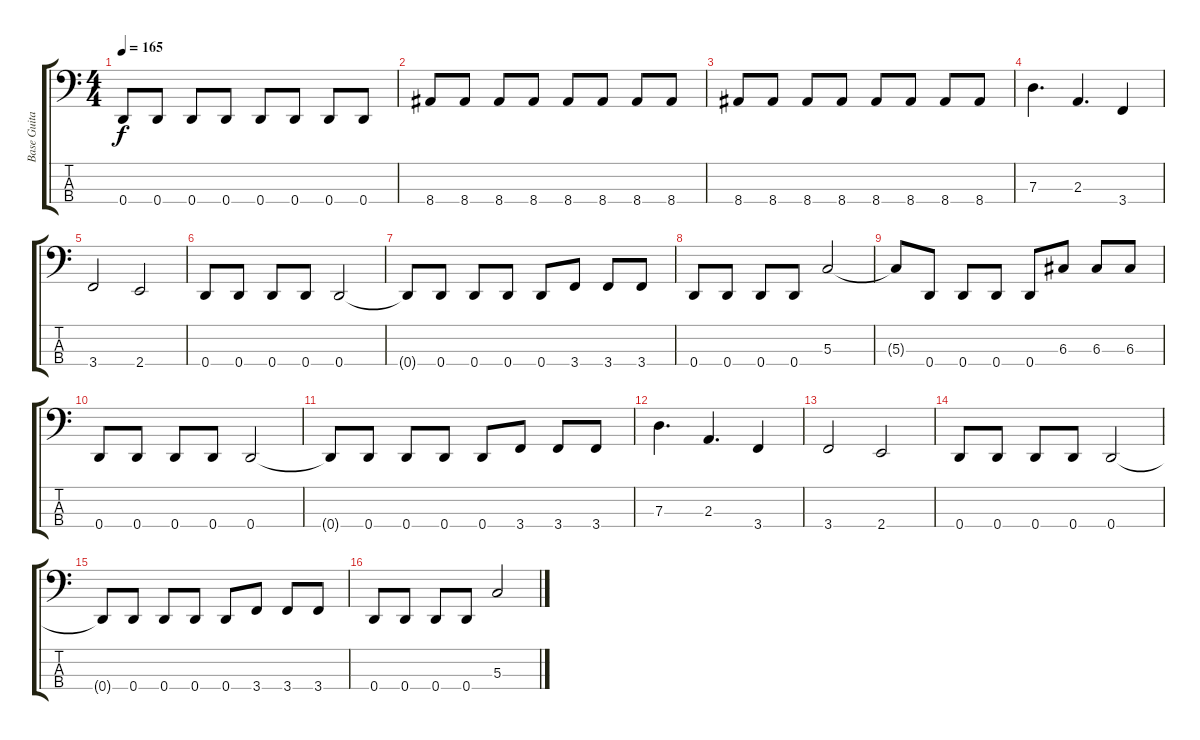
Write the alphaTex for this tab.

\track ("Base Guitar" "Base Guita") {instrument electricbassfinger}
\staff {score tabs}
\tuning (F2 C2 G1 D1) {hide}
\ts (4 4)
\tempo 165
\clef f4
\ks c
0.4.8{dy f} 0.4.8 0.4.8 0.4.8 0.4.8 0.4.8 0.4.8 0.4.8 |
8.4.8 8.4.8 8.4.8 8.4.8 8.4.8 8.4.8 8.4.8 8.4.8 |
8.4.8 8.4.8 8.4.8 8.4.8 8.4.8 8.4.8 8.4.8 8.4.8 |
7.3.4{d} 2.3.4{d} 3.4.4 |
3.4.2 2.4.2 |
0.4.8 0.4.8 0.4.8 0.4.8 0.4.2 |
0.4{t}.8 0.4.8 0.4.8 0.4.8 0.4.8 3.4.8 3.4.8 3.4.8 |
0.4.8 0.4.8 0.4.8 0.4.8 5.3.2 |
5.3{t}.8 0.4.8 0.4.8 0.4.8 0.4.8 6.3.8 6.3.8 6.3.8 |
0.4.8 0.4.8 0.4.8 0.4.8 0.4.2 |
0.4{t}.8 0.4.8 0.4.8 0.4.8 0.4.8 3.4.8 3.4.8 3.4.8 |
7.3.4{d} 2.3.4{d} 3.4.4 |
3.4.2 2.4.2 |
0.4.8 0.4.8 0.4.8 0.4.8 0.4.2 |
0.4{t}.8 0.4.8 0.4.8 0.4.8 0.4.8 3.4.8 3.4.8 3.4.8 |
0.4.8 0.4.8 0.4.8 0.4.8 5.3.2
